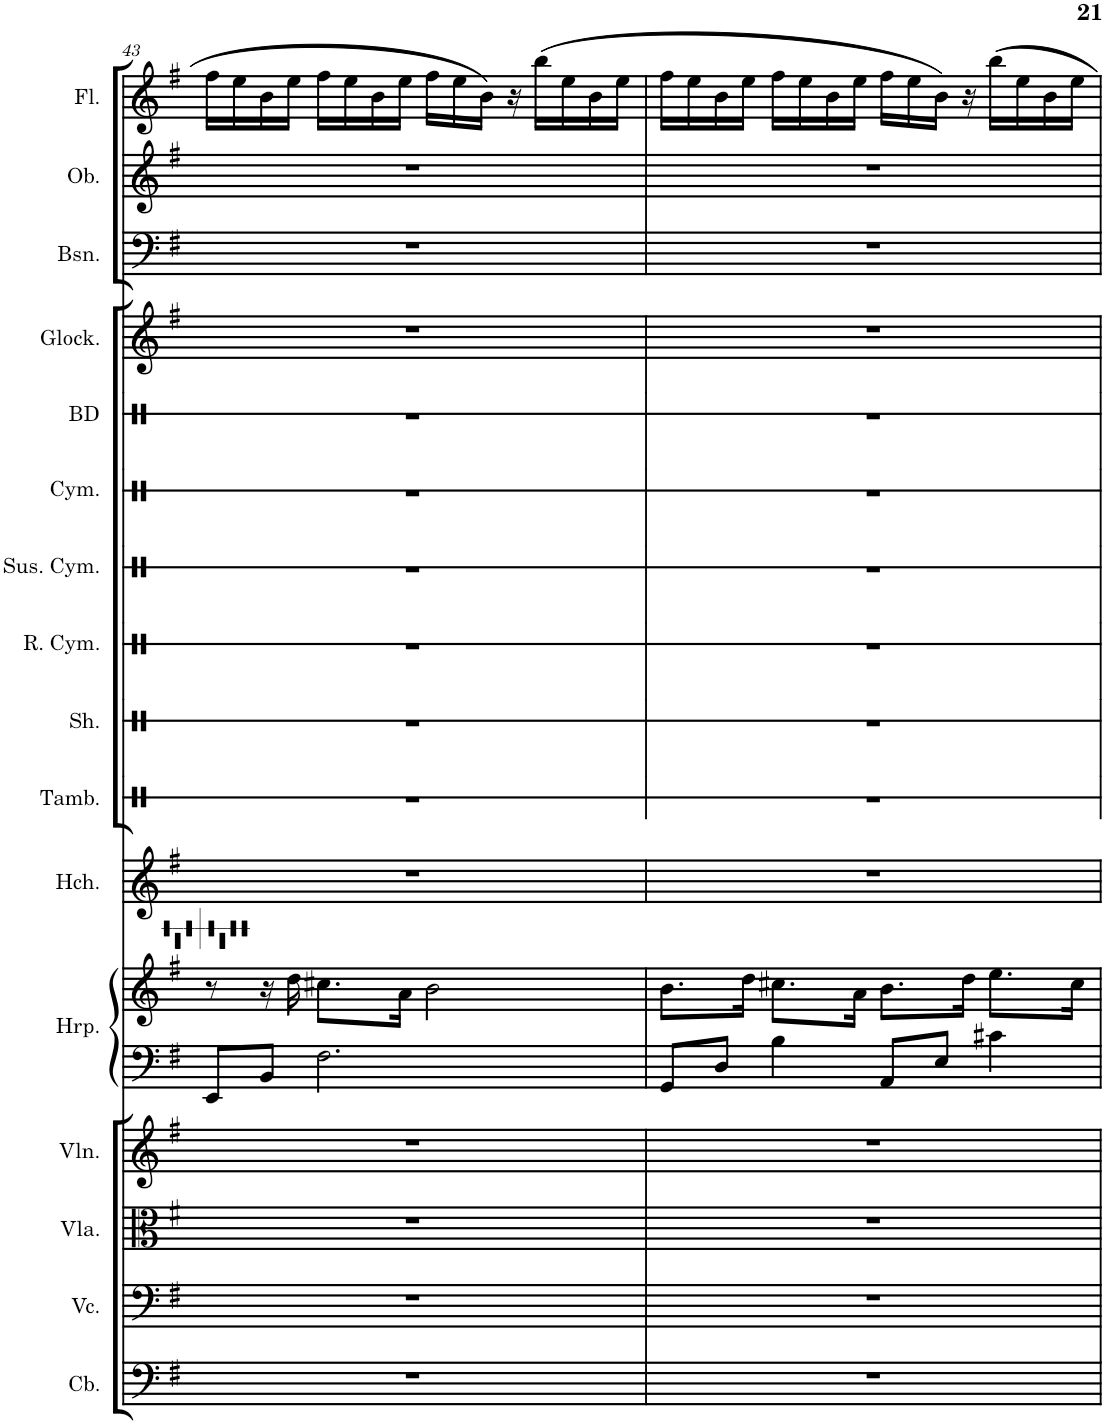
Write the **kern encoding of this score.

**kern	**kern	**kern	**kern	**kern	**kern	**kern	**kern	**kern	**kern	**kern	**kern	**kern	**kern	**kern	**kern	**kern
*part16	*part15	*part14	*part13	*part12	*part12	*part11	*part10	*part9	*part8	*part7	*part6	*part5	*part4	*part3	*part2	*part1
*staff17	*staff16	*staff15	*staff14	*staff13	*staff12	*staff11	*staff10	*staff9	*staff8	*staff7	*staff6	*staff5	*staff4	*staff3	*staff2	*staff1
*I"Contrabass	*I"Violoncello	*I"Viola	*I"Violin	*I"Harp	*	*I"Harpsichord	*I"Tambourine	*I"Shaker	*I"Ride Cymbal	*I"Suspended Cymbal	*I"Cymbals	*I"Bass Drum	*I"Glockenspiel	*I"Bassoon	*I"Oboe	*I"Flute
*I'Cb.	*I'Vc.	*I'Vla.	*I'Vln.	*I'Hrp.	*	*I'Hch.	*I'Tamb.	*I'Sh.	*I'R. Cym.	*I'Sus. Cym.	*I'Cym.	*I'BD	*I'Glock.	*I'Bsn.	*I'Ob.	*I'Fl.
!!LO:PB:g=z
*clefF4	*clefF4	*clefC3	*clefG2	*clefF4	*clefG2	*clefG2	*clefX	*clefX	*clefX	*clefX	*clefX	*clefX	*clefG2	*clefF4	*clefG2	*clefG2
*Trd7c12	*	*	*	*	*	*	*	*	*	*	*	*	*Trd-14c-24	*	*	*
*k[f#]	*k[f#]	*k[f#]	*k[f#]	*k[f#]	*k[f#]	*k[f#]	*k[]	*k[]	*k[]	*k[]	*k[]	*k[]	*k[f#]	*k[f#]	*k[f#]	*k[f#]
*M4/4	*M4/4	*M4/4	*M4/4	*M4/4	*M4/4	*M4/4	*M4/4	*M4/4	*M4/4	*M4/4	*M4/4	*M4/4	*M4/4	*M4/4	*M4/4	*M4/4
=43	=43	=43	=43	=43	=43	=43	=43	=43	=43	=43	=43	=43	=43	=43	=43	=43
1r	1r	1r	1r	8EE/L	8r	1r	1r	1r	1r	1r	1r	1r	1r	1r	1r	16ff#\LL
.	.	.	.	.	.	.	.	.	.	.	.	.	.	.	.	16ee\
.	.	.	.	8BB/J	16r	.	.	.	.	.	.	.	.	.	.	16b\
.	.	.	.	.	16dd\	.	.	.	.	.	.	.	.	.	.	16ee\JJ
.	.	.	.	2.F#\	8.cc#X\L	.	.	.	.	.	.	.	.	.	.	16ff#\LL
.	.	.	.	.	.	.	.	.	.	.	.	.	.	.	.	16ee\
.	.	.	.	.	.	.	.	.	.	.	.	.	.	.	.	16b\
.	.	.	.	.	16a\Jk	.	.	.	.	.	.	.	.	.	.	16ee\JJ
.	.	.	.	.	2b\	.	.	.	.	.	.	.	.	.	.	16ff#\LL
.	.	.	.	.	.	.	.	.	.	.	.	.	.	.	.	16ee\
.	.	.	.	.	.	.	.	.	.	.	.	.	.	.	.	16b\JJ
.	.	.	.	.	.	.	.	.	.	.	.	.	.	.	.	16r
.	.	.	.	.	.	.	.	.	.	.	.	.	.	.	.	(16bb\LL
.	.	.	.	.	.	.	.	.	.	.	.	.	.	.	.	16ee\
.	.	.	.	.	.	.	.	.	.	.	.	.	.	.	.	16b\
.	.	.	.	.	.	.	.	.	.	.	.	.	.	.	.	16ee\JJ
=44	=44	=44	=44	=44	=44	=44	=44	=44	=44	=44	=44	=44	=44	=44	=44	=44
1r	1r	1r	1r	8GG/L	8.b\L	1r	1r	1r	1r	1r	1r	1r	1r	1r	1r	16ff#\LL
.	.	.	.	.	.	.	.	.	.	.	.	.	.	.	.	16ee\
.	.	.	.	8D/J	.	.	.	.	.	.	.	.	.	.	.	16b\
.	.	.	.	.	16dd\Jk	.	.	.	.	.	.	.	.	.	.	16ee\JJ
.	.	.	.	4B\	8.cc#X\L	.	.	.	.	.	.	.	.	.	.	16ff#\LL
.	.	.	.	.	.	.	.	.	.	.	.	.	.	.	.	16ee\
.	.	.	.	.	.	.	.	.	.	.	.	.	.	.	.	16b\
.	.	.	.	.	16a\Jk	.	.	.	.	.	.	.	.	.	.	16ee\JJ
.	.	.	.	8AA/L	8.b\L	.	.	.	.	.	.	.	.	.	.	16ff#\LL
.	.	.	.	.	.	.	.	.	.	.	.	.	.	.	.	16ee\
.	.	.	.	8E/J	.	.	.	.	.	.	.	.	.	.	.	16b\JJ)
.	.	.	.	.	16dd\Jk	.	.	.	.	.	.	.	.	.	.	16r
.	.	.	.	4c#X\	8.ee\L	.	.	.	.	.	.	.	.	.	.	16bb\LL
.	.	.	.	.	.	.	.	.	.	.	.	.	.	.	.	16ee\
.	.	.	.	.	.	.	.	.	.	.	.	.	.	.	.	16b\
.	.	.	.	.	16cc#\Jk	.	.	.	.	.	.	.	.	.	.	16ee\JJ
=	=	=	=	=	=	=	=	=	=	=	=	=	=	=	=	=
*-	*-	*-	*-	*-	*-	*-	*-	*-	*-	*-	*-	*-	*-	*-	*-	*-
